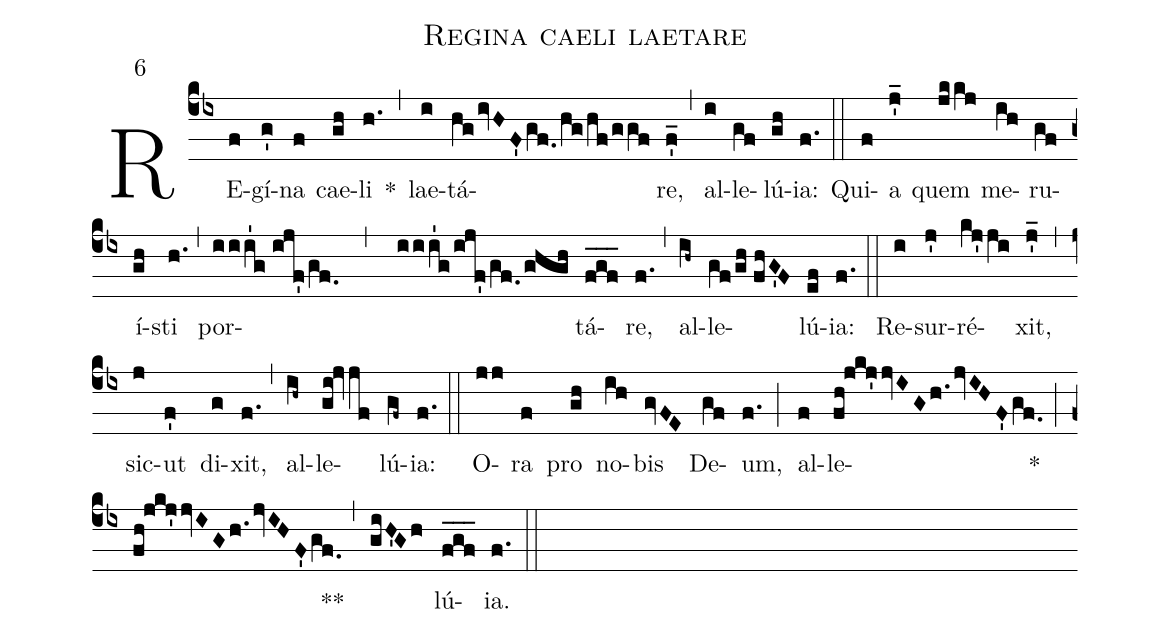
name:Regina caeli laetare;
mode:6;
annotation:6;
office-part:Antiphonae;
%%
(cb4) RE(f)gí(g')na(f) cae(gh)li(h.) *(,) lae(i)tá(hg/ivHF'/gf.0/hg/hf/ggf)re,(f'_) (,) al(i)le(gf)lú(gh)ia:(f.) (::) Qui(f)a(j'_) quem(jkkj) me(ih)ru(gf)í(gh)sti(h.) (,) por(iii'1g//ijf'/gf.0 , iii'1g/ijf'/gf.0/ghgh)tá(f_g_f_)re,(f.) (,) al(ih~)le(gf/gh//fhG'F)lú(ef)ia:(f.) (::) Re(i)sur(j')ré(kj'ji)xit,(j'_) (,) sic(j)ut(f') di(g)xit,(f.) (,) al(ih~)le(gi!jvjf)lú(gf~)ia:(f.) (::) O(jj)ra(f) pro(gh) no(ih)bis(gvFE) De(gf)um,(f.) (;) al(f)le-(fh!jkj'jvIG/h.jvIHF'gf.0) *(;) (fh!jkj'jvIGh.jvIHF'gf.0) **(,) (giH'Gh) lú(f_g_f_)ia.(f.) (::)
